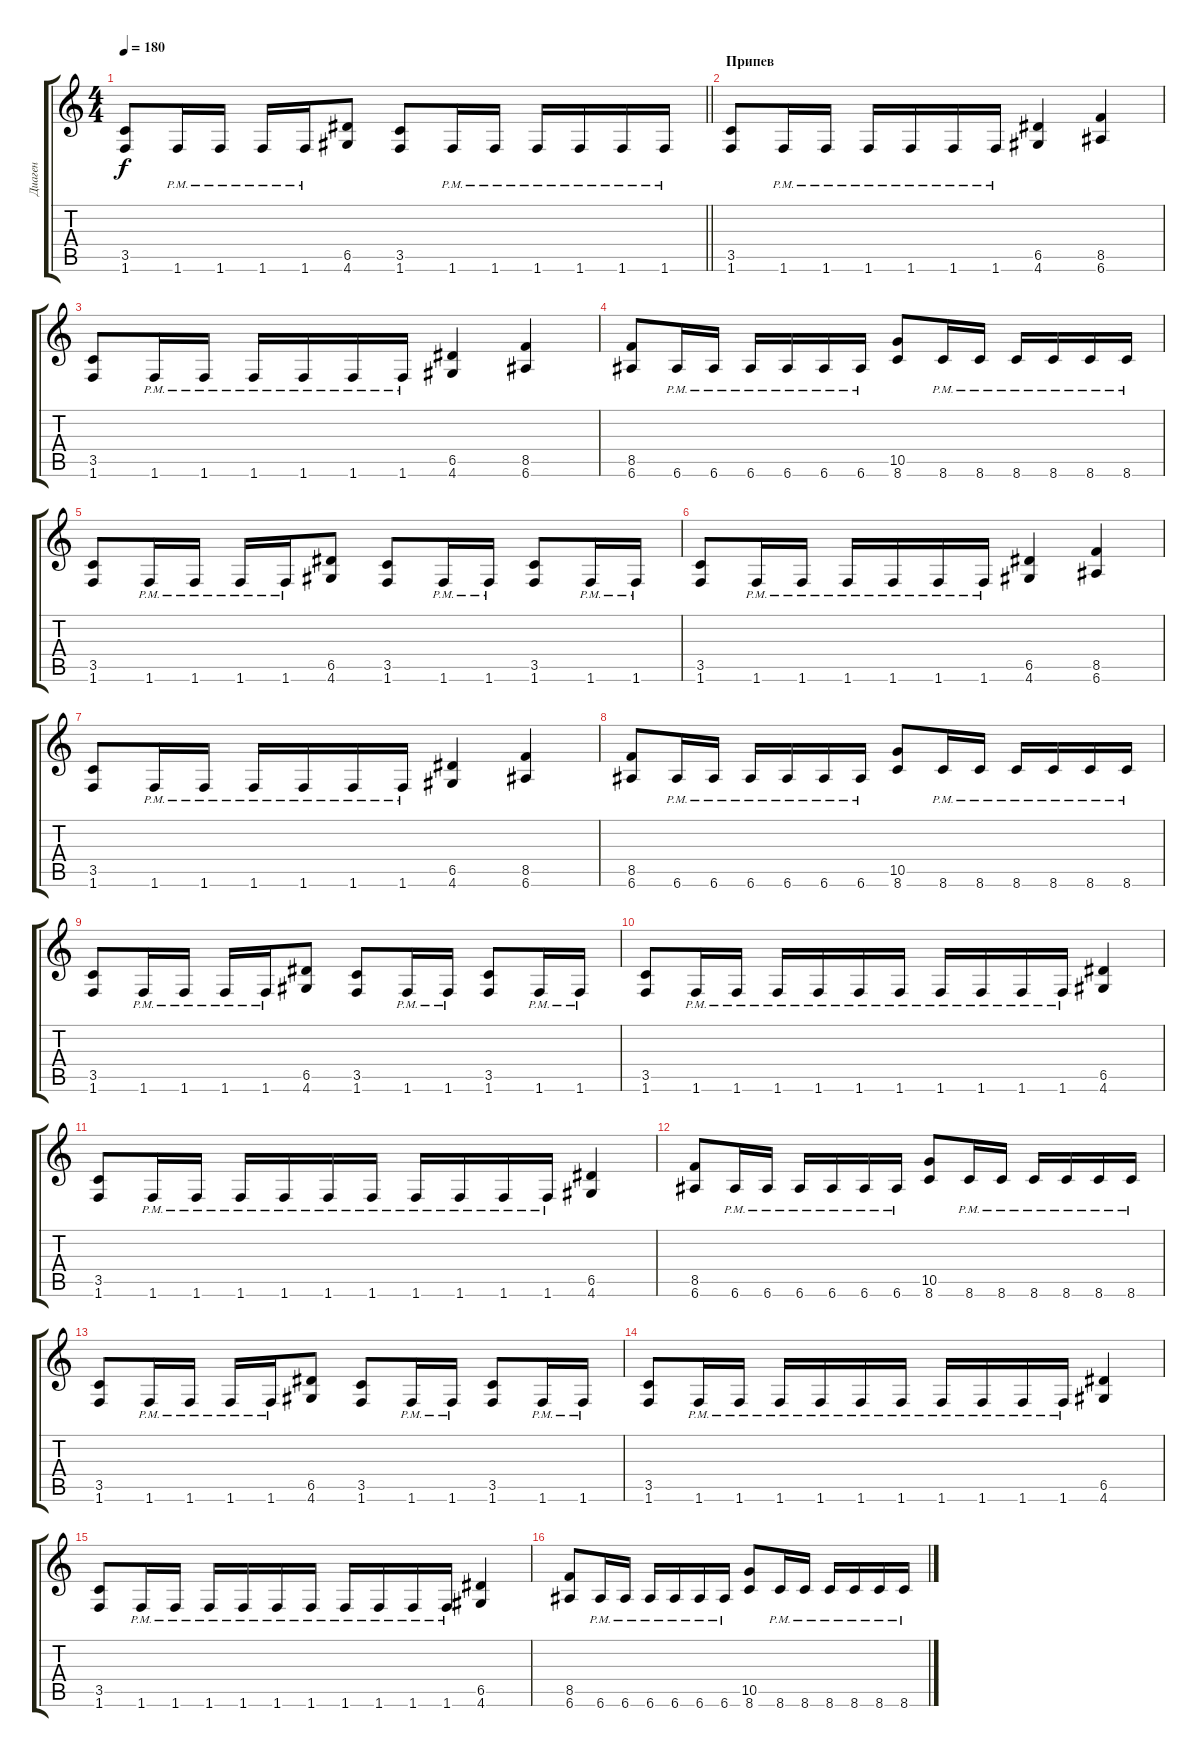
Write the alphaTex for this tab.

\track ("Диаген" "Диаген") {instrument overdrivenguitar}
\staff {score tabs}
\tuning (E4 B3 G3 D3 A2 E2) {hide}
\ts (4 4)
\tempo 180
\clef g2
\barLineRight lightlight
\ks c
(3.5 1.6).8{dy f} 1.6{pm}.16 1.6{pm}.16 1.6{pm}.16 1.6{pm}.16 (6.5 4.6).8 (3.5 1.6).8 1.6{pm}.16 1.6{pm}.16 1.6{pm}.16 1.6{pm}.16 1.6{pm}.16 1.6{pm}.16 |
\section ("" "Припев")
(3.5 1.6).8 1.6{pm}.16 1.6{pm}.16 1.6{pm}.16 1.6{pm}.16 1.6{pm}.16 1.6{pm}.16 (6.5 4.6).4 (8.5 6.6).4 |
(3.5 1.6).8 1.6{pm}.16 1.6{pm}.16 1.6{pm}.16 1.6{pm}.16 1.6{pm}.16 1.6{pm}.16 (6.5 4.6).4 (8.5 6.6).4 |
(8.5 6.6).8 6.6{pm}.16 6.6{pm}.16 6.6{pm}.16 6.6{pm}.16 6.6{pm}.16 6.6{pm}.16 (10.5 8.6).8 8.6{pm}.16 8.6{pm}.16 8.6{pm}.16 8.6{pm}.16 8.6{pm}.16 8.6{pm}.16 |
(3.5 1.6).8 1.6{pm}.16 1.6{pm}.16 1.6{pm}.16 1.6{pm}.16 (6.5 4.6).8 (3.5 1.6).8 1.6{pm}.16 1.6{pm}.16 (3.5 1.6).8 1.6{pm}.16 1.6{pm}.16 |
(3.5 1.6).8 1.6{pm}.16 1.6{pm}.16 1.6{pm}.16 1.6{pm}.16 1.6{pm}.16 1.6{pm}.16 (6.5 4.6).4 (8.5 6.6).4 |
(3.5 1.6).8 1.6{pm}.16 1.6{pm}.16 1.6{pm}.16 1.6{pm}.16 1.6{pm}.16 1.6{pm}.16 (6.5 4.6).4 (8.5 6.6).4 |
(8.5 6.6).8 6.6{pm}.16 6.6{pm}.16 6.6{pm}.16 6.6{pm}.16 6.6{pm}.16 6.6{pm}.16 (10.5 8.6).8 8.6{pm}.16 8.6{pm}.16 8.6{pm}.16 8.6{pm}.16 8.6{pm}.16 8.6{pm}.16 |
(3.5 1.6).8 1.6{pm}.16 1.6{pm}.16 1.6{pm}.16 1.6{pm}.16 (6.5 4.6).8 (3.5 1.6).8 1.6{pm}.16 1.6{pm}.16 (3.5 1.6).8 1.6{pm}.16 1.6{pm}.16 |
(3.5 1.6).8 1.6{pm}.16 1.6{pm}.16 1.6{pm}.16 1.6{pm}.16 1.6{pm}.16 1.6{pm}.16 1.6{pm}.16 1.6{pm}.16 1.6{pm}.16 1.6{pm}.16 (6.5 4.6).4 |
(3.5 1.6).8 1.6{pm}.16 1.6{pm}.16 1.6{pm}.16 1.6{pm}.16 1.6{pm}.16 1.6{pm}.16 1.6{pm}.16 1.6{pm}.16 1.6{pm}.16 1.6{pm}.16 (6.5 4.6).4 |
(8.5 6.6).8 6.6{pm}.16 6.6{pm}.16 6.6{pm}.16 6.6{pm}.16 6.6{pm}.16 6.6{pm}.16 (10.5 8.6).8 8.6{pm}.16 8.6{pm}.16 8.6{pm}.16 8.6{pm}.16 8.6{pm}.16 8.6{pm}.16 |
(3.5 1.6).8 1.6{pm}.16 1.6{pm}.16 1.6{pm}.16 1.6{pm}.16 (6.5 4.6).8 (3.5 1.6).8 1.6{pm}.16 1.6{pm}.16 (3.5 1.6).8 1.6{pm}.16 1.6{pm}.16 |
(3.5 1.6).8 1.6{pm}.16 1.6{pm}.16 1.6{pm}.16 1.6{pm}.16 1.6{pm}.16 1.6{pm}.16 1.6{pm}.16 1.6{pm}.16 1.6{pm}.16 1.6{pm}.16 (6.5 4.6).4 |
(3.5 1.6).8 1.6{pm}.16 1.6{pm}.16 1.6{pm}.16 1.6{pm}.16 1.6{pm}.16 1.6{pm}.16 1.6{pm}.16 1.6{pm}.16 1.6{pm}.16 1.6{pm}.16 (6.5 4.6).4 |
(8.5 6.6).8 6.6{pm}.16 6.6{pm}.16 6.6{pm}.16 6.6{pm}.16 6.6{pm}.16 6.6{pm}.16 (10.5 8.6).8 8.6{pm}.16 8.6{pm}.16 8.6{pm}.16 8.6{pm}.16 8.6{pm}.16 8.6{pm}.16
